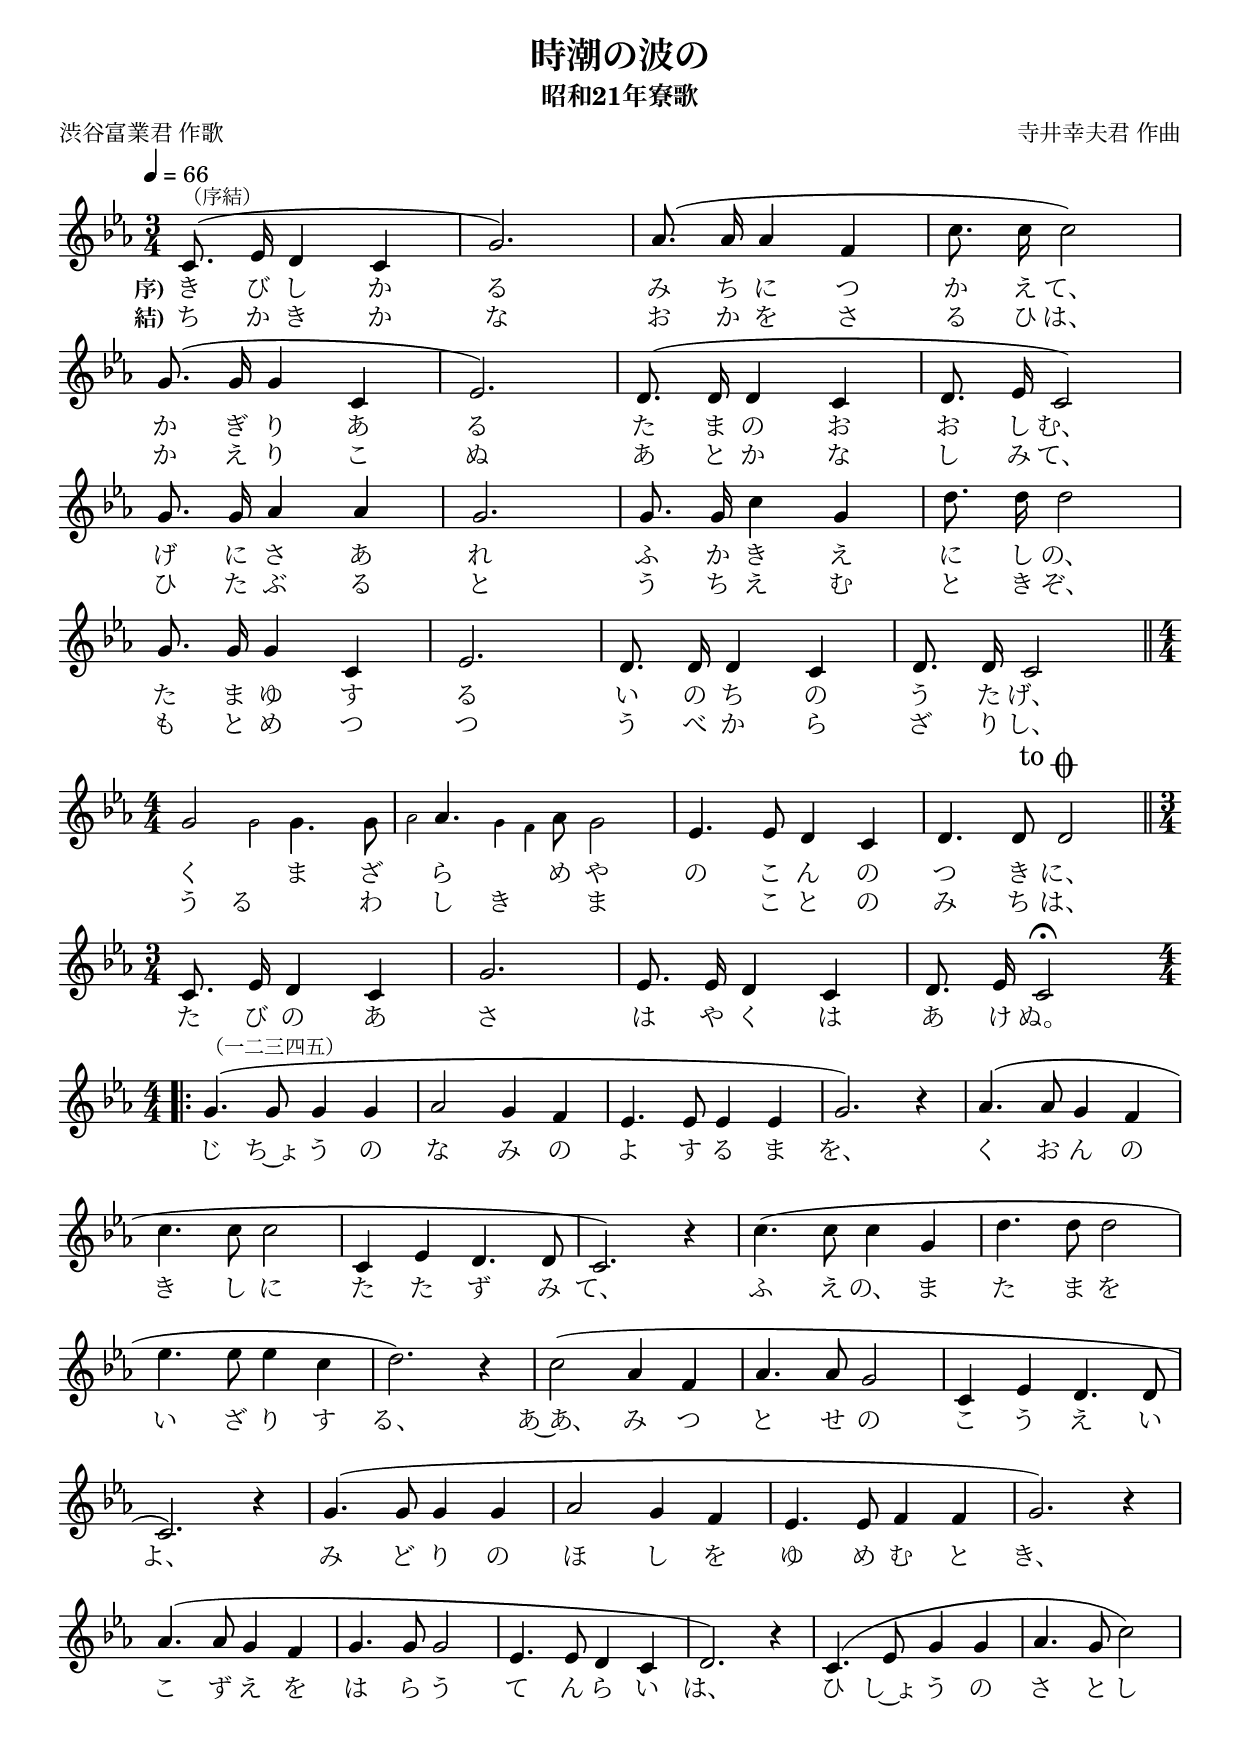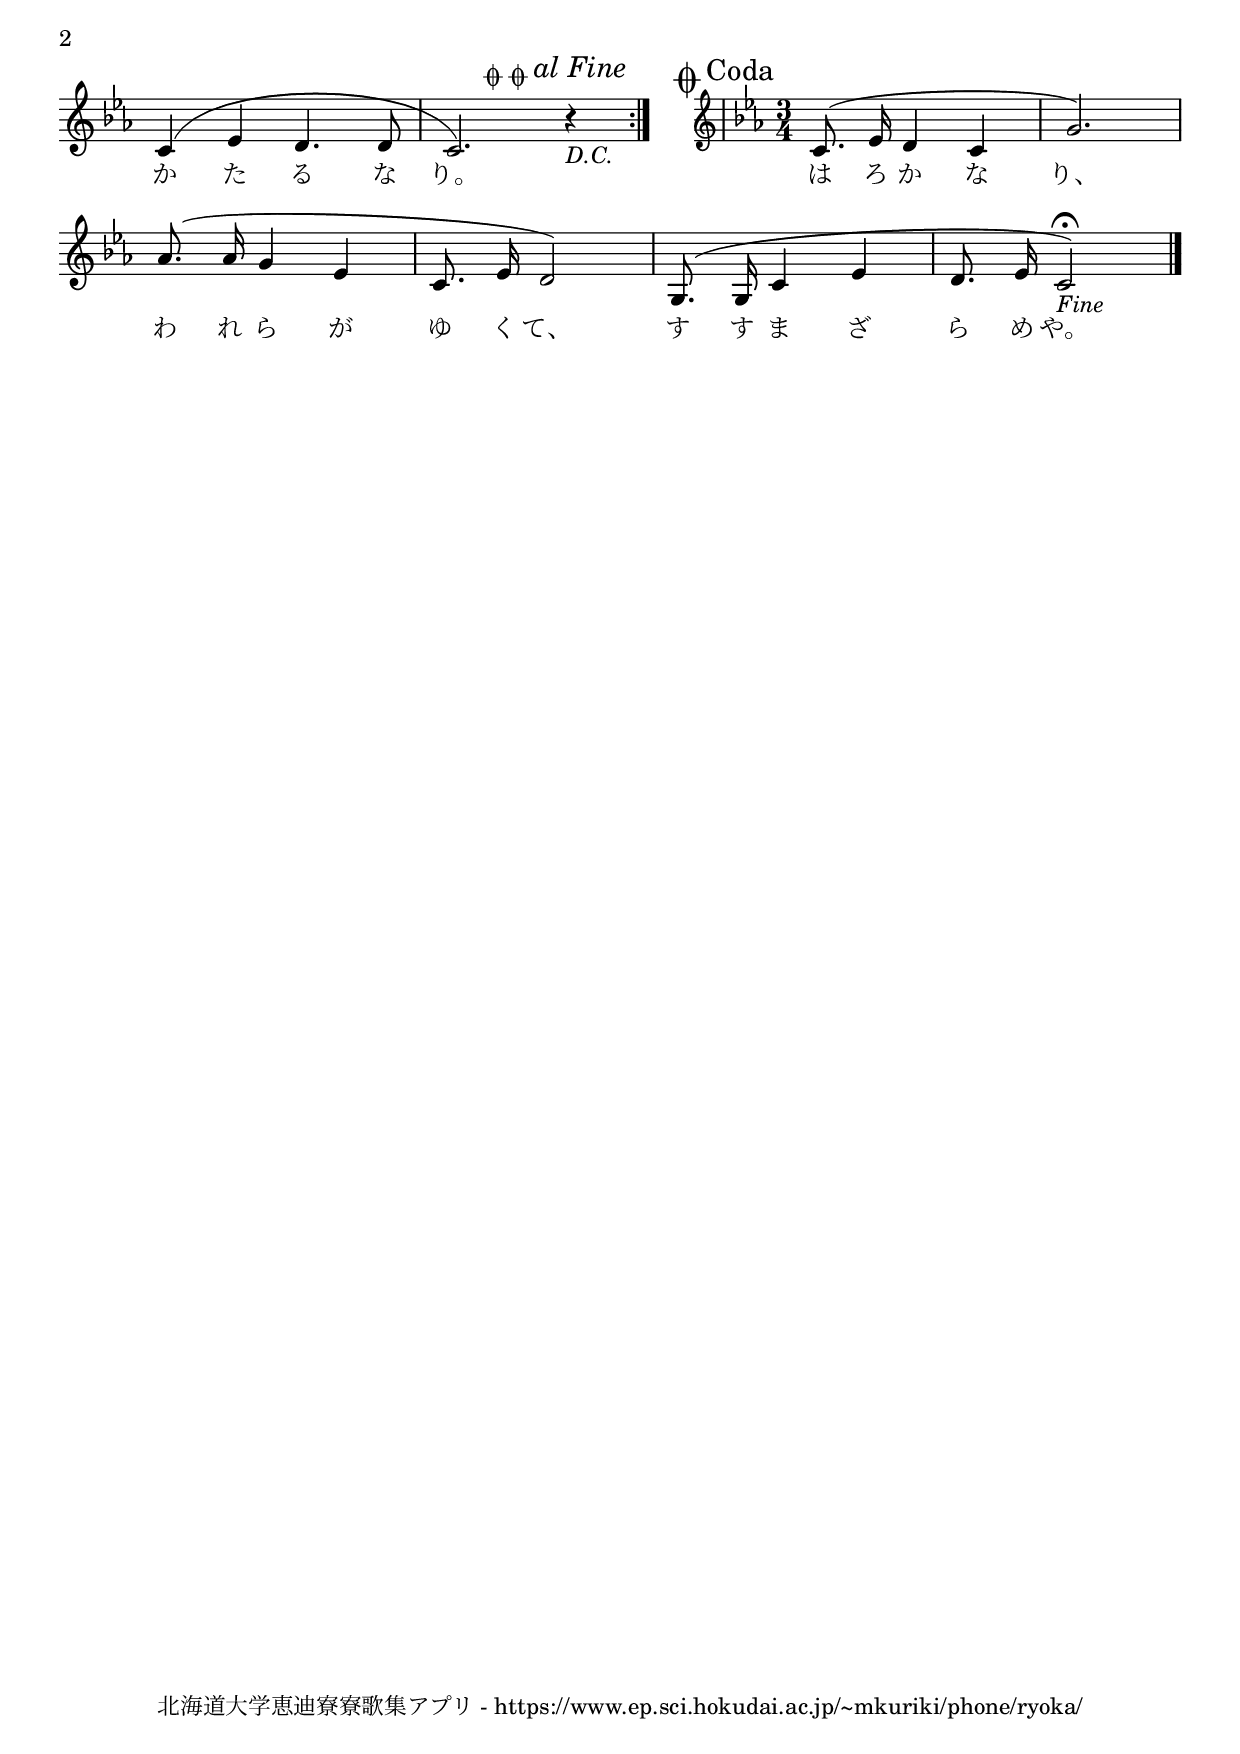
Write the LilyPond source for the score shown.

\version "2.18.2"

\paper {indent = 0}

\header {
  title = "時潮の波の"
  subtitle = "昭和21年寮歌"
  composer = "寺井幸夫君 作曲"
  poet = "渋谷富業君 作歌"
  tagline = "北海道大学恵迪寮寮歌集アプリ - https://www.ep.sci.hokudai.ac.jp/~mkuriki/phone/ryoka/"
}


melody = \relative c'{
  \tempo 4 = 66
  \autoBeamOff
  \numericTimeSignature
  \override BreathingSign.text = \markup { \musicglyph #"scripts.upedaltoe" } % ブレスの記号指定
  \key c \minor 
  \time 3/4
  \slurUp
  \set melismaBusyProperties = #'()
  c8.^\markup {\small "（序結）"} (ees16 d4 c4 |
  g'2.) | 
  aes8. (aes16 aes4 f4 |
  c'8. c16 c2) | \break
  g8. (g16 g4 c,4 |
  ees2.) |
  d8. (d16 d4 c4 |
  d8. ees16 c2) | \break
  g'8. g16 aes4 aes4 |
  g2. |
  g8. g16 c4 g4 |
  d'8. d16 d2 | \break
  g,8. g16 g4 c,4 |
  ees2. |
  d8. d16 d4 c4 |
  d8. d16 c2| \bar "||" \time 4/4 \break
  g'2 \grace { \voiceTwo  g2 } g4.  g8 |
  \grace { \voiceTwo aes2 } \oneVoice aes4. \grace { \voiceTwo g4 f4 } aes8 g2 |
  \oneVoice \slurUp
  ees4. ees8 d4 c4 |
  d4. d8 
  \mark \markup { "to" \musicglyph #"scripts.coda"}
  d2 |
  \bar "||" \time3/4 \break
  c8. ees16 d4 c4 |
  g'2. |
  ees8. ees16 d4 c4 |
  d8. ees16 c2\fermata | \bar "||" \time4/4 \break
  \bar ".|:" 
  g'4.^\markup {\small "（一二三四五）"} (g8 g4 g4 |
  aes2 g4 f4 |
  ees4. ees8 ees4 ees4 |
  g2.) r4 |
  aes4. (aes8 g4 f4 | \break
  c'4. c8 c2 |
  c,4 ees4 d4. d8 |
  c2.) r4 |
  c'4. (c8 c4 g4 |
  d'4. d8 d2 | \break
  ees4. ees8 ees4 c4 |
  d2.) r4 |
  c2 (aes4 f4 |
  aes4. aes8 g2 |
  c,4 ees4 d4. d8 | \break
  c2.) r4 |
  g'4. (g8 g4 g4 |
  aes2 g4 f4 |
  ees4. ees8 f4 f4 |
  g2.) r4 | \break
  aes4. (aes8 g4 f4 |
  g4. g8 g2 |
  ees4. ees8 d4 c4 |
  d2.) r4 |
  c4. (ees8 g4 g4 |
  aes4. g8 c2) | \break
  c,4 (ees4 d4. d8 |
  c2.) 
  \mark \markup {
  \small \musicglyph #"scripts.coda" \small \musicglyph #"scripts.coda" \italic "al Fine"}
  r4 _\markup {\italic "D.C."}|
  \bar ":|."
  \stopStaff
  \set Timing.measureLength = #(ly:make-moment 1/4)
  s4
  \set Timing.measureLength = #(ly:make-moment 3/4)
  \startStaff
  \key c \minor \time3/4  \clef treble
  \mark \markup {\musicglyph #"scripts.coda"  "Coda" }
  c8. (
  ees16 d4 c4 |
  g'2.) | \break
  aes8. (aes16 g4 ees4 |
  c8. ees16 d2) |
  g,8. (g16 c4 ees4 |
  d8. ees16 c2) _\markup {\italic "Fine" }\fermata |
  \bar "|." 
}

\score {
  <<
    % ギターコード
    %{
    \new ChordNames \with {midiInstrument = #"acoustic guitar (nylon)"}{
      \set chordChanges = ##t
      \harmony
    }
    %}
    
    % メロディーライン
    \new Voice = "one"{\melody}
    % 歌詞
    \addlyrics {
      \set stanza = #"序)"
      き び し か る み ち に つ か え て、
      か ぎ り あ る た ま の お お し む、
      げ に さ あ れ ふ か き え に し の、
      た ま ゆ す る い の ち の う た げ、
      く ま ざ ら め や の こ ん の つ き に、
      た び の あ さ は や く は あ け ぬ。
      じ ち~ょ う の な み の よ す る ま を、 く お ん の
      き し に た た ず み て、 ふ え の、 ま た ま を
      い ざ り す る、 あ~あ、 み つ と せ の こ う え い
      よ、 み ど り の ほ し を ゆ め む と き、
      こ ず え を は ら う て ん ら い は、 ひ し~ょ う の さ と し
      か た る な り。 は ろ か な り、
      わ れ ら が ゆ く て、 す す ま ざ ら め や。
    } \addlyrics {
      \set stanza = #"結)"
      \set includeGraceNotes = ##t
      ち か き か な お か を さ る ひ は、
      か え り こ ぬ あ と か な し み て、
      ひ た ぶ る と う ち え む と き ぞ、
      も と め つ つ う べ か ら ざ り し、
      う る　 　  わ 　 し き 　 　 ま 　 こ と の み ち は、
    }
    % 太鼓
    % \new DrumStaff \with{
    %   \remove "Time_signature_engraver"
    %   drumStyleTable = #percussion-style
    %   \override StaffSymbol.line-count = #1
    %   \hide Stem
    % }
    % \drum
  >>
  
\midi {}
\layout {
  \context {
    \Score
    \remove "Bar_number_engraver"
  }
}

}